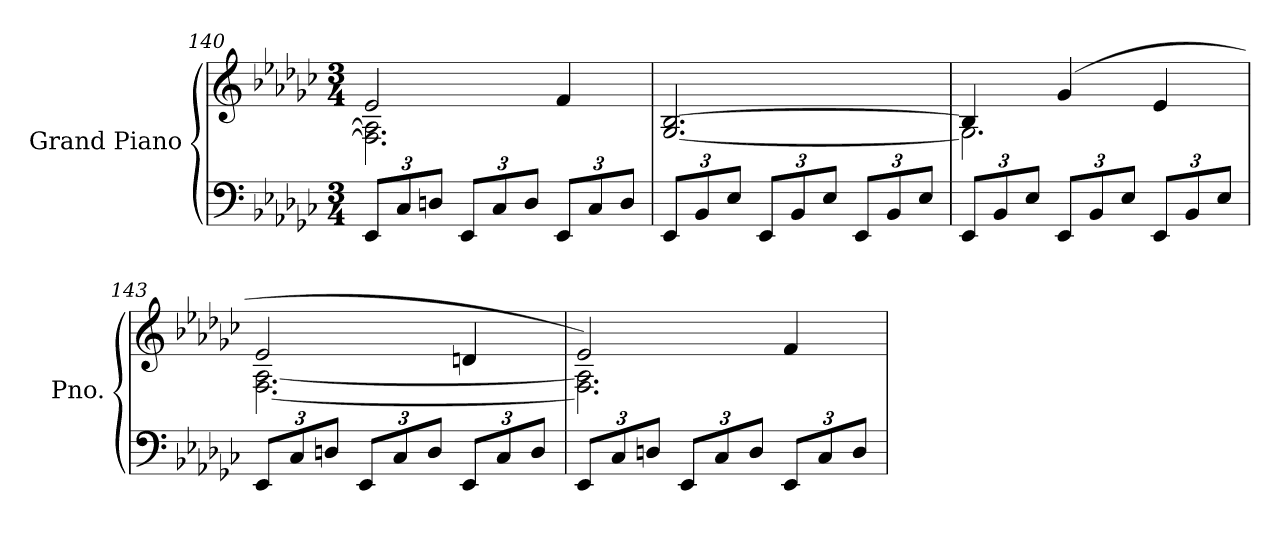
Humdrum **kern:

**kern	**kern
*part1	*part1
*staff2	*staff1
*I"Grand Piano	*
*I'Pno.	*
*clefF4	*clefG2
*k[b-e-a-d-g-c-]	*k[b-e-a-d-g-c-]
*M3/4	*M3/4
*Xbrackettup	*
=140	=140
*	*^
12EE-/L	2e-/	2.F\] 2.A-\]
12C-/	.	.
12Dn/J	.	.
12EE-/L	.	.
12C-/	.	.
12D/J	.	.
12EE-/L	4f/	.
12C-/	.	.
12D/J	.	.
*	*v	*v
=141	=141
12EE-/L	[2.G-/ [2.B-/
12BB-/	.
12E-/J	.
12EE-/L	.
12BB-/	.
12E-/J	.
12EE-/L	.
12BB-/	.
12E-/J	.
=142	=142
*	*^
12EE-/L	4B-/]	2.G-\]
12BB-/	.	.
12E-/J	.	.
12EE-/L	(4g-/	.
12BB-/	.	.
12E-/J	.	.
12EE-/L	4e-/	.
12BB-/	.	.
12E-/J	.	.
!!LO:LB:g=z	!!
=143	=143	=143
12EE-/L	2e-/	[2.F\ [2.A-\
12C-/	.	.
12Dn/J	.	.
12EE-/L	.	.
12C-/	.	.
12D/J	.	.
12EE-/L	4dn/	.
12C-/	.	.
12D/J	.	.
=144	=144	=144
12EE-/L	2e-/)	2.F\] 2.A-\]
12C-/	.	.
12Dn/J	.	.
12EE-/L	.	.
12C-/	.	.
12D/J	.	.
12EE-/L	4f/	.
12C-/	.	.
12D/J	.	.
*	*v	*v
=	=
*-	*-
